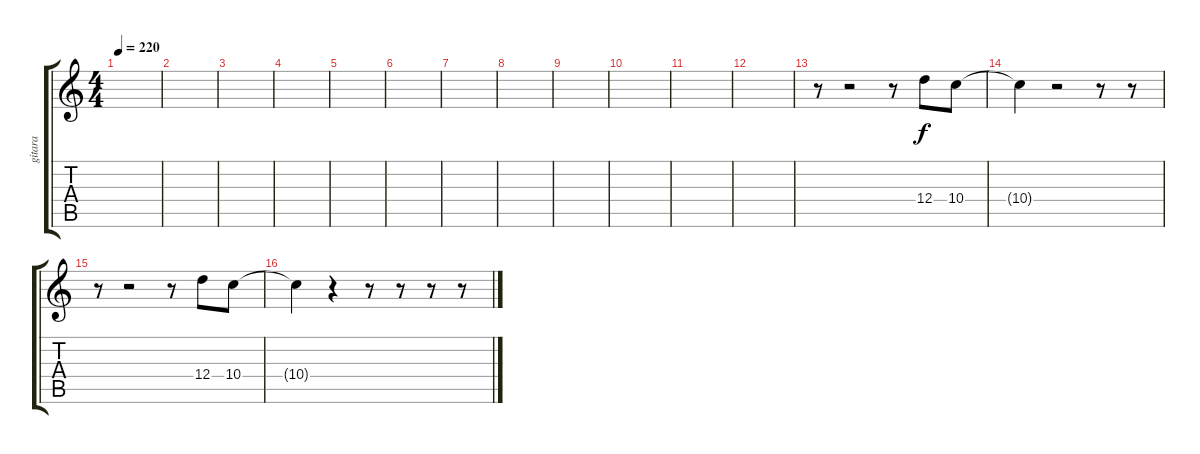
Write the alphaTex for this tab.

\track ("gitara" "gitara") {instrument acousticguitarnylon}
\staff {score tabs}
\tuning (E4 B3 G3 D3 A2 E2) {hide}
\ts (4 4)
\tempo 220
\clef g2
\ks c
|
|
|
|
|
|
|
|
|
|
|
|
r.8 r.2 r.8 12.4.8 10.4.8 |
10.4{t}.4 r.2 r.8 r.8 |
r.8 r.2 r.8 12.4.8 10.4.8 |
10.4{t}.4 r.4 r.8 r.8 r.8 r.8
